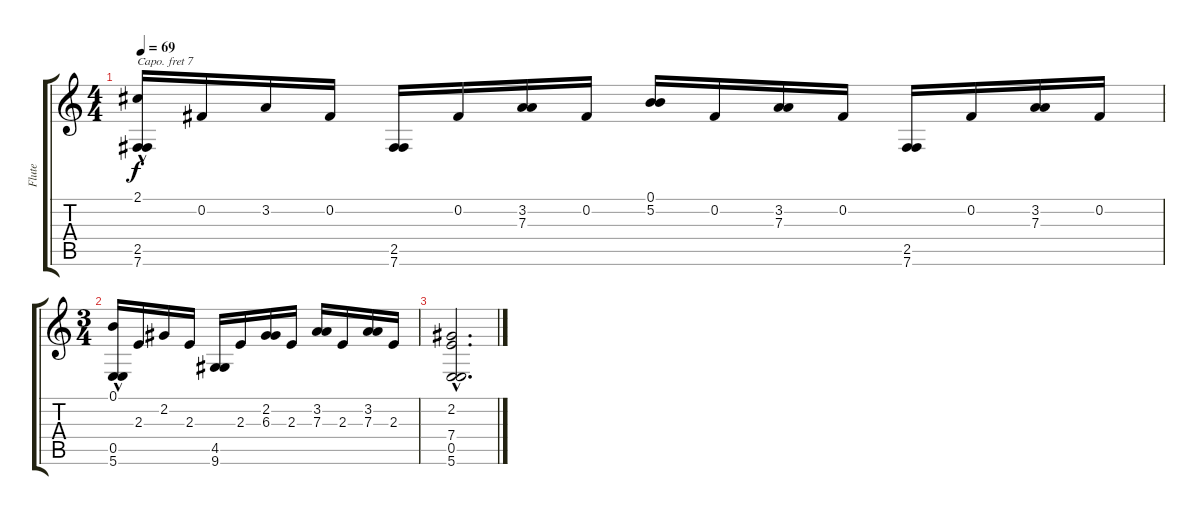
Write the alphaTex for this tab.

\track ("Flute" "Flute") {instrument piccolo}
\staff {score tabs}
\capo 7
\tuning (E4 B3 G3 D3 A2 E2) {hide}
\ts (4 4)
\tempo 69
\clef g2
\ks c
(2.1{hac} 2.5 7.6).16{dy f} 0.2.16 3.2.16 0.2.16 (2.5 7.6).16 0.2.16 (3.2 7.3).16 0.2.16 (0.1 5.2).16 0.2.16 (3.2 7.3).16 0.2.16 (2.5 7.6).16 0.2.16 (3.2 7.3).16 0.2.16 |
\ts (3 4)
(0.1{hac} 0.5 5.6).16 2.3.16 2.2.16 2.3.16 (4.5 9.6).16 2.3.16 (2.2 6.3).16 2.3.16 (3.2 7.3).16 2.3.16 (3.2 7.3).16 2.3.16 |
(2.2{hac} 7.4{hac} 0.5{hac} 5.6{hac}).2{d}
